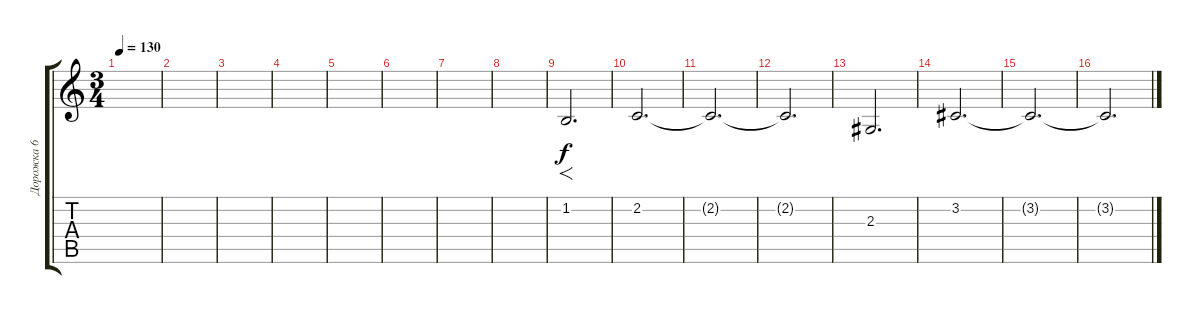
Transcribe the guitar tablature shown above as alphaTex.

\track ("Дорожка 6" "Дорожка 6") {instrument pad2warm}
\staff {score tabs}
\tuning (Eb4 Bb3 Gb3 Db3 Ab2 Db2) {hide}
\ts (3 4)
\tempo 130
\clef g2
\ks c
|
|
|
|
|
|
|
|
1.2.2{f d} |
2.2.2{d} |
2.2{t}.2{d} |
2.2{t}.2{d} |
2.3.2{d} |
3.2.2{d} |
3.2{t}.2{d} |
3.2{t}.2{d}
